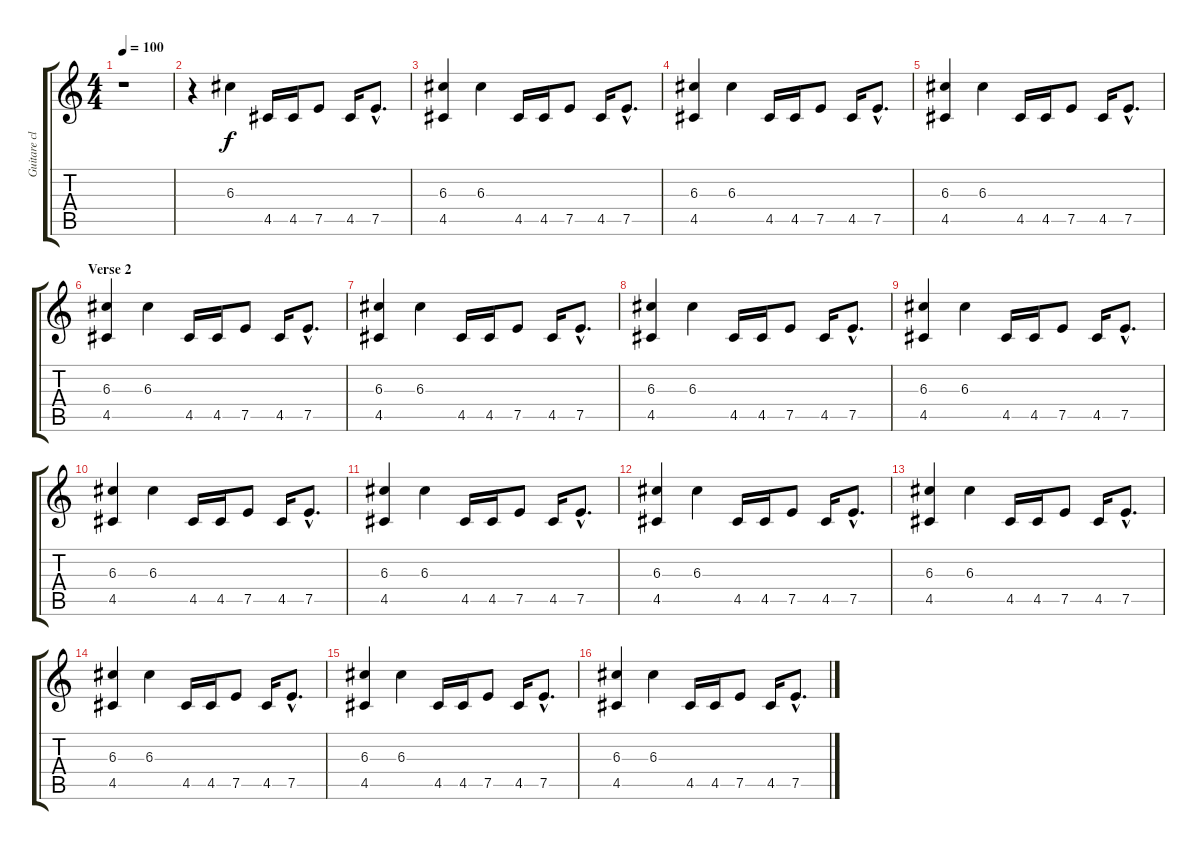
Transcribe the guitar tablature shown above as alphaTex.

\track ("Guitare clean" "Guitare cl") {instrument acousticguitarnylon}
\staff {score tabs}
\tuning (E4 B3 G3 D3 A2 E2) {hide}
\ts (4 4)
\tempo 100
\clef g2
\ks c
r.1{dy f} |
r.4 6.3.4 4.5.16 4.5.16 7.5.8 4.5.16 7.5{hac}.8{d} |
(6.3 4.5).4 6.3.4 4.5.16 4.5.16 7.5.8 4.5.16 7.5{hac}.8{d} |
(6.3 4.5).4 6.3.4 4.5.16 4.5.16 7.5.8 4.5.16 7.5{hac}.8{d} |
(6.3 4.5).4 6.3.4 4.5.16 4.5.16 7.5.8 4.5.16 7.5{hac}.8{d} |
\section ("" "Verse 2")
(6.3 4.5).4 6.3.4 4.5.16 4.5.16 7.5.8 4.5.16 7.5{hac}.8{d} |
(6.3 4.5).4 6.3.4 4.5.16 4.5.16 7.5.8 4.5.16 7.5{hac}.8{d} |
(6.3 4.5).4 6.3.4 4.5.16 4.5.16 7.5.8 4.5.16 7.5{hac}.8{d} |
(6.3 4.5).4 6.3.4 4.5.16 4.5.16 7.5.8 4.5.16 7.5{hac}.8{d} |
(6.3 4.5).4 6.3.4 4.5.16 4.5.16 7.5.8 4.5.16 7.5{hac}.8{d} |
(6.3 4.5).4 6.3.4 4.5.16 4.5.16 7.5.8 4.5.16 7.5{hac}.8{d} |
(6.3 4.5).4 6.3.4 4.5.16 4.5.16 7.5.8 4.5.16 7.5{hac}.8{d} |
(6.3 4.5).4 6.3.4 4.5.16 4.5.16 7.5.8 4.5.16 7.5{hac}.8{d} |
(6.3 4.5).4 6.3.4 4.5.16 4.5.16 7.5.8 4.5.16 7.5{hac}.8{d} |
(6.3 4.5).4 6.3.4 4.5.16 4.5.16 7.5.8 4.5.16 7.5{hac}.8{d} |
(6.3 4.5).4 6.3.4 4.5.16 4.5.16 7.5.8 4.5.16 7.5{hac}.8{d}
